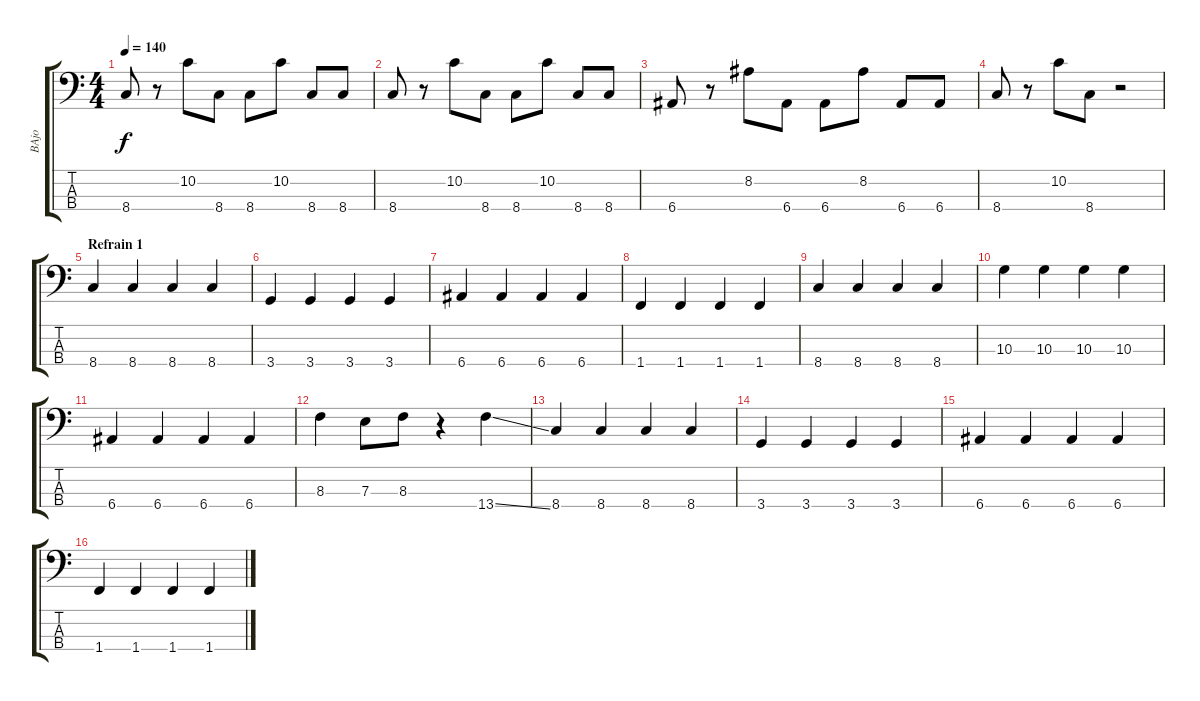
\track ("BAjo" "BAjo") {instrument electricbasspick}
\staff {score tabs}
\tuning (G2 D2 A1 E1) {hide}
\ts (4 4)
\tempo 140
\clef f4
\ks c
8.4.8{dy f} r.8 10.2.8 8.4.8 8.4.8 10.2.8 8.4.8 8.4.8 |
8.4.8 r.8 10.2.8 8.4.8 8.4.8 10.2.8 8.4.8 8.4.8 |
6.4.8 r.8 8.2.8 6.4.8 6.4.8 8.2.8 6.4.8 6.4.8 |
8.4.8 r.8 10.2.8 8.4.8 r.2 |
\section ("" "Refrain 1")
8.4.4 8.4.4 8.4.4 8.4.4 |
3.4.4 3.4.4 3.4.4 3.4.4 |
6.4.4 6.4.4 6.4.4 6.4.4 |
1.4.4 1.4.4 1.4.4 1.4.4 |
8.4.4 8.4.4 8.4.4 8.4.4 |
10.3.4 10.3.4 10.3.4 10.3.4 |
6.4.4 6.4.4 6.4.4 6.4.4 |
8.3.4 7.3.8 8.3.8 r.4 13.4{ss}.4 |
8.4.4 8.4.4 8.4.4 8.4.4 |
3.4.4 3.4.4 3.4.4 3.4.4 |
6.4.4 6.4.4 6.4.4 6.4.4 |
1.4.4 1.4.4 1.4.4 1.4.4
